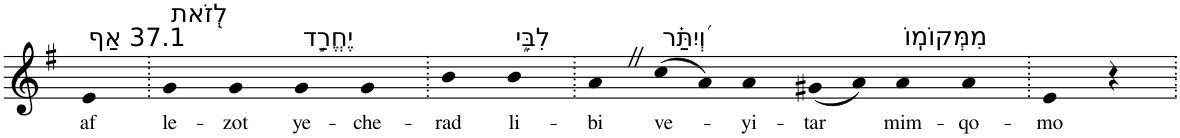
**kern	**text
*part1	*part1
*staff1	*staff1
*I"Piano	*
*I'Pno	*
*clefG2	*
*k[f#]	*
*G:	*
=1	=1
!LO:TX:a:t=37.1 אַף	!
!	!LO:LY:b
4e	af
=2.	=2.
!LO:TX:a:t=לְ֭זֹאת	!
!	!LO:LY:b
4g	le-
!	!LO:LY:b
4g	-zot
!LO:TX:a:t=יֶחֱרַ֣ד	!
!	!LO:LY:b
4g	ye-
!	!LO:LY:b
4g	-che-
=3.	=3.
!	!LO:LY:b
4b	-rad
!LO:TX:a:t=לִבִּ֑י	!
!	!LO:LY:b
4b	li-
=4.	=4.
!	!LO:LY:b
4aZ	-bi
!LO:TX:a:t=וְ֝יִתַּ֗ר	!
!	!LO:LY:b
(8cc	ve-
8a)	.
!	!LO:LY:b
4a	-yi-
!	!LO:LY:b
(8g#X	-tar
8a)	.
!LO:TX:a:t=מִמְּקוֹמֽוֹ	!
!	!LO:LY:b
4a	mim-
!	!LO:LY:b
4a	-qo-
=5.	=5.
!	!LO:LY:b
4e	-mo
4r	.
=.	=.
*-	*-
